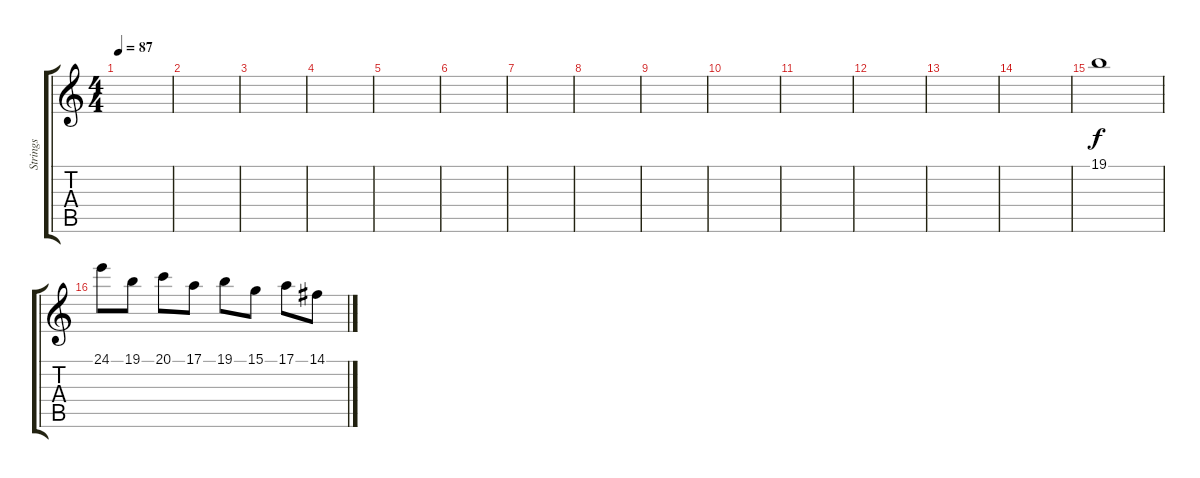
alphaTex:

\track ("Strings" "Strings") {instrument stringensemble1}
\staff {score tabs}
\tuning (E4 B3 G3 D3 A2 E2) {hide}
\ts (4 4)
\tempo 87
\clef g2
\ks c
|
|
|
|
|
|
|
|
|
|
|
|
|
|
19.1.1 |
24.1.8 19.1.8 20.1.8 17.1.8 19.1.8 15.1.8 17.1.8 14.1.8
